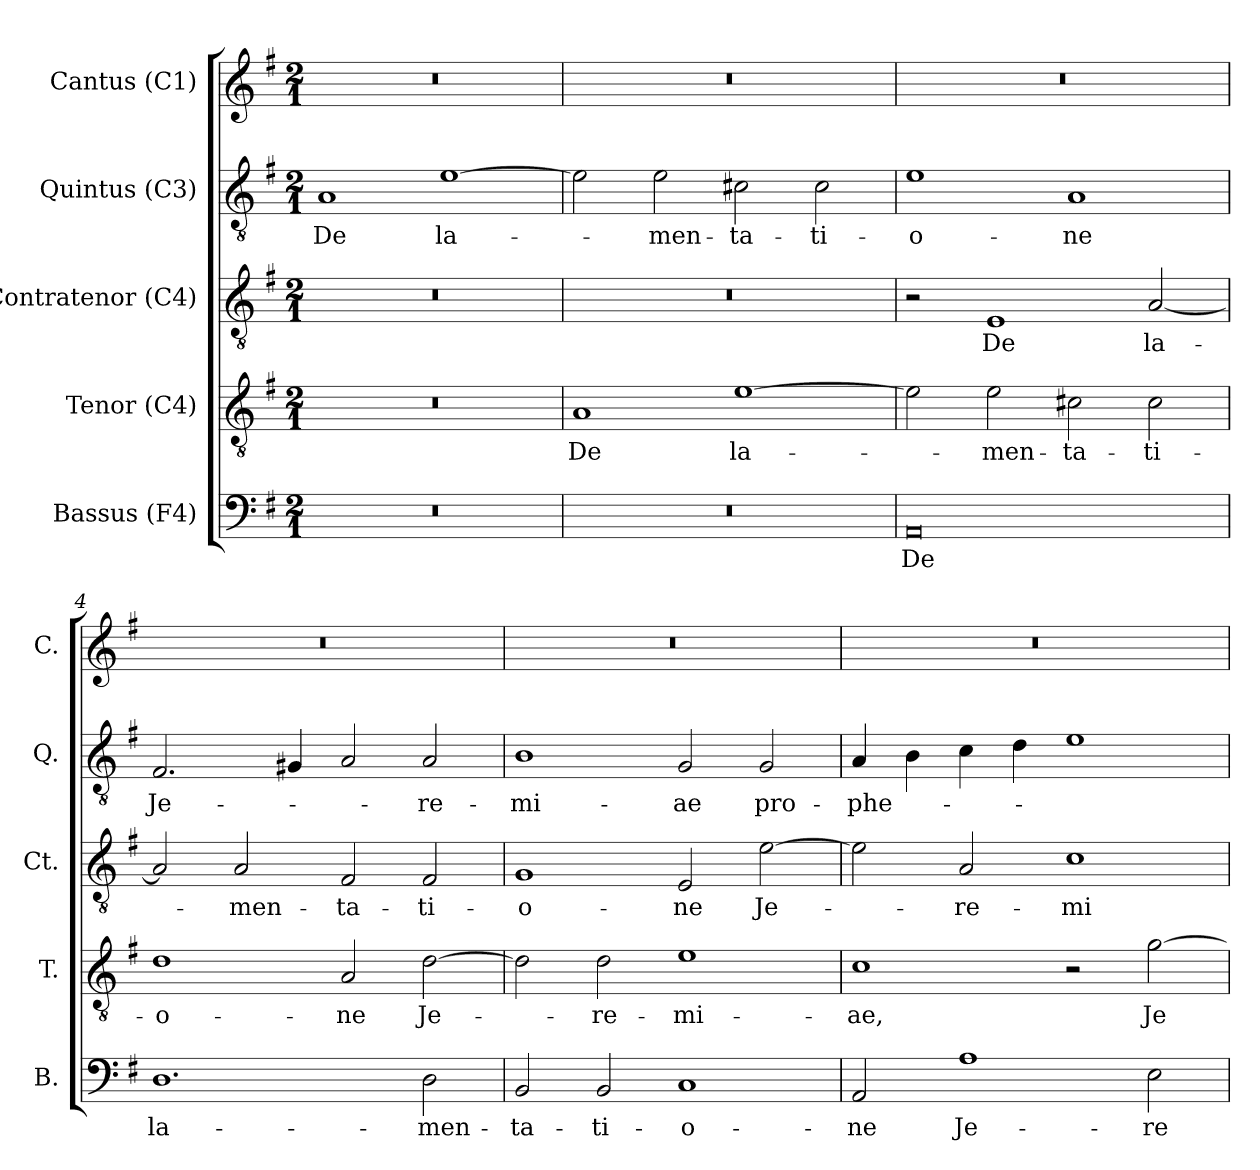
**kern	**text	**kern	**text	**kern	**text	**kern	**text	**kern
*part5	*part5	*part4	*part4	*part3	*part3	*part2	*part2	*part1
*staff5	*staff5	*staff4	*staff4	*staff3	*staff3	*staff2	*staff2	*staff1
*I"Bassus (F4)	*	*I"Tenor (C4)	*	*I"Contratenor (C4)	*	*I"Quintus (C3)	*	*I"Cantus (C1)
*I'B.	*	*I'T.	*	*I'Ct.	*	*I'Q.	*	*I'C.
!!LO:PB:g=z
*clefF4	*	*clefGv2	*	*clefGv2	*	*clefGv2	*	*clefG2
*	*	*	*	*ITrd7c12	*	*	*	*
*k[f#]	*	*k[f#]	*	*k[f#]	*	*k[f#]	*	*k[f#]
*G:	*	*G:	*	*G:	*	*G:	*	*G:
*M2/1	*	*M2/1	*	*M2/1	*	*M2/1	*	*M2/1
=1	=1	=1	=1	=1	=1	=1	=1	=1
!LO:N:vis=1	!	!LO:N:vis=1	!	!LO:N:vis=1	!	!	!	!
!	!	!	!	!	!	!	!LO:LY:b:color=#000000	!LO:N:vis=1
0r	.	0r	.	0r	.	1Ai	De	0r
!	!	!	!	!	!	!	!LO:LY:b:color=#000000	!
.	.	.	.	.	.	[1ei	la-	.
=2	=2	=2	=2	=2	=2	=2	=2	=2
!LO:N:vis=1	!	!	!	!	!	!	!	!
!	!	!	!LO:LY:b:color=#000000	!LO:N:vis=1	!	!	!	!LO:N:vis=1
0r	.	1Ai	De	0r	.	2ei\]	.	0r
!	!	!	!	!	!	!	!LO:LY:b:color=#000000	!
.	.	.	.	.	.	2ei\	-men-	.
!	!	!	!LO:LY:b:color=#000000	!	!	!	!	!
!	!	!	!	!	!	!	!LO:LY:b:color=#000000	!
.	.	[1ei	la-	.	.	2c#Xi\	-ta-	.
!	!	!	!	!	!	!	!LO:LY:b:color=#000000	!
.	.	.	.	.	.	2c#i\	-ti-	.
=3	=3	=3	=3	=3	=3	=3	=3	=3
!	!LO:LY:b:color=#000000	!	!	!	!	!	!	!
!	!	!	!	!	!	!	!LO:LY:b:color=#000000	!LO:N:vis=1
0AAi	De	2ei\]	.	2r	.	1ei	-o-	0r
!	!	!	!LO:LY:b:color=#000000	!	!	!	!	!
!	!	!	!	!	!LO:LY:b:color=#000000	!	!	!
.	.	2ei\	-men-	1EEi	De	.	.	.
!	!	!	!LO:LY:b:color=#000000	!	!	!	!	!
!	!	!	!	!	!	!	!LO:LY:b:color=#000000	!
.	.	2c#Xi\	-ta-	.	.	1Ai	-ne	.
!	!	!	!LO:LY:b:color=#000000	!	!	!	!	!
!	!	!	!	!	!LO:LY:b:color=#000000	!	!	!
.	.	2c#i\	-ti-	[2AAi/	la-	.	.	.
=4	=4	=4	=4	=4	=4	=4	=4	=4
!	!LO:LY:b:color=#000000	!	!	!	!	!	!	!
!	!	!	!LO:LY:b:color=#000000	!	!	!	!	!
!	!	!	!	!	!	!	!LO:LY:b:color=#000000	!LO:N:vis=1
1.Di	la-	1di	-o-	2AAi/]	.	2.F#i/	Je-	0r
!	!	!	!	!	!LO:LY:b:color=#000000	!	!	!
.	.	.	.	2AAi/	-men-	.	.	.
.	.	.	.	.	.	4G#Xi/	.	.
!	!	!	!LO:LY:b:color=#000000	!	!	!	!	!
!	!	!	!	!	!LO:LY:b:color=#000000	!	!	!
.	.	2Ai/	-ne	2FF#i/	-ta-	2Ai/	.	.
!	!LO:LY:b:color=#000000	!	!	!	!	!	!	!
!	!	!	!LO:LY:b:color=#000000	!	!	!	!	!
!	!	!	!	!	!LO:LY:b:color=#000000	!	!	!
!	!	!	!	!	!	!	!LO:LY:b:color=#000000	!
2Di\	-men-	[2di\	Je-	2FF#i/	-ti-	2Ai/	-re-	.
=5	=5	=5	=5	=5	=5	=5	=5	=5
!	!LO:LY:b:color=#000000	!	!	!	!	!	!	!
!	!	!	!	!	!LO:LY:b:color=#000000	!	!	!
!	!	!	!	!	!	!	!LO:LY:b:color=#000000	!LO:N:vis=1
2BBi/	-ta-	2di\]	.	1GGi	-o-	1Bi	-mi-	0r
!	!LO:LY:b:color=#000000	!	!	!	!	!	!	!
!	!	!	!LO:LY:b:color=#000000	!	!	!	!	!
2BBi/	-ti-	2di\	-re-	.	.	.	.	.
!	!LO:LY:b:color=#000000	!	!	!	!	!	!	!
!	!	!	!LO:LY:b:color=#000000	!	!	!	!	!
!	!	!	!	!	!LO:LY:b:color=#000000	!	!	!
!	!	!	!	!	!	!	!LO:LY:b:color=#000000	!
1Ci	-o-	1ei	-mi-	2EEi/	-ne	2Gi/	-ae	.
!	!	!	!	!	!LO:LY:b:color=#000000	!	!	!
!	!	!	!	!	!	!	!LO:LY:b:color=#000000	!
.	.	.	.	[2Ei\	Je-	2Gi/	pro-	.
!!LO:LB:g=z
=6	=6	=6	=6	=6	=6	=6	=6	=6
!	!LO:LY:b:color=#000000	!	!	!	!	!	!	!
!	!	!	!LO:LY:b:color=#000000	!	!	!	!	!
!	!	!	!	!	!	!	!LO:LY:b:color=#000000	!LO:N:vis=1
2AAi/	-ne	1ci	-ae,	2Ei\]	.	4Ai/	-phe-	0r
.	.	.	.	.	.	4Bi\	.	.
!	!LO:LY:b:color=#000000	!	!	!	!	!	!	!
!	!	!	!	!	!LO:LY:b:color=#000000	!	!	!
1Ai	Je-	.	.	2AAi/	-re-	4ci\	.	.
.	.	.	.	.	.	4di\	.	.
!	!	!	!	!	!LO:LY:b:color=#000000	!	!	!
.	.	2r	.	1Ci	-mi-	1ei	.	.
!	!LO:LY:b:color=#000000	!	!	!	!	!	!	!
!	!	!	!LO:LY:b:color=#000000	!	!	!	!	!
2Ei\	-re-	[2gi\	Je-	.	.	.	.	.
=	=	=	=	=	=	=	=	=
*-	*-	*-	*-	*-	*-	*-	*-	*-
